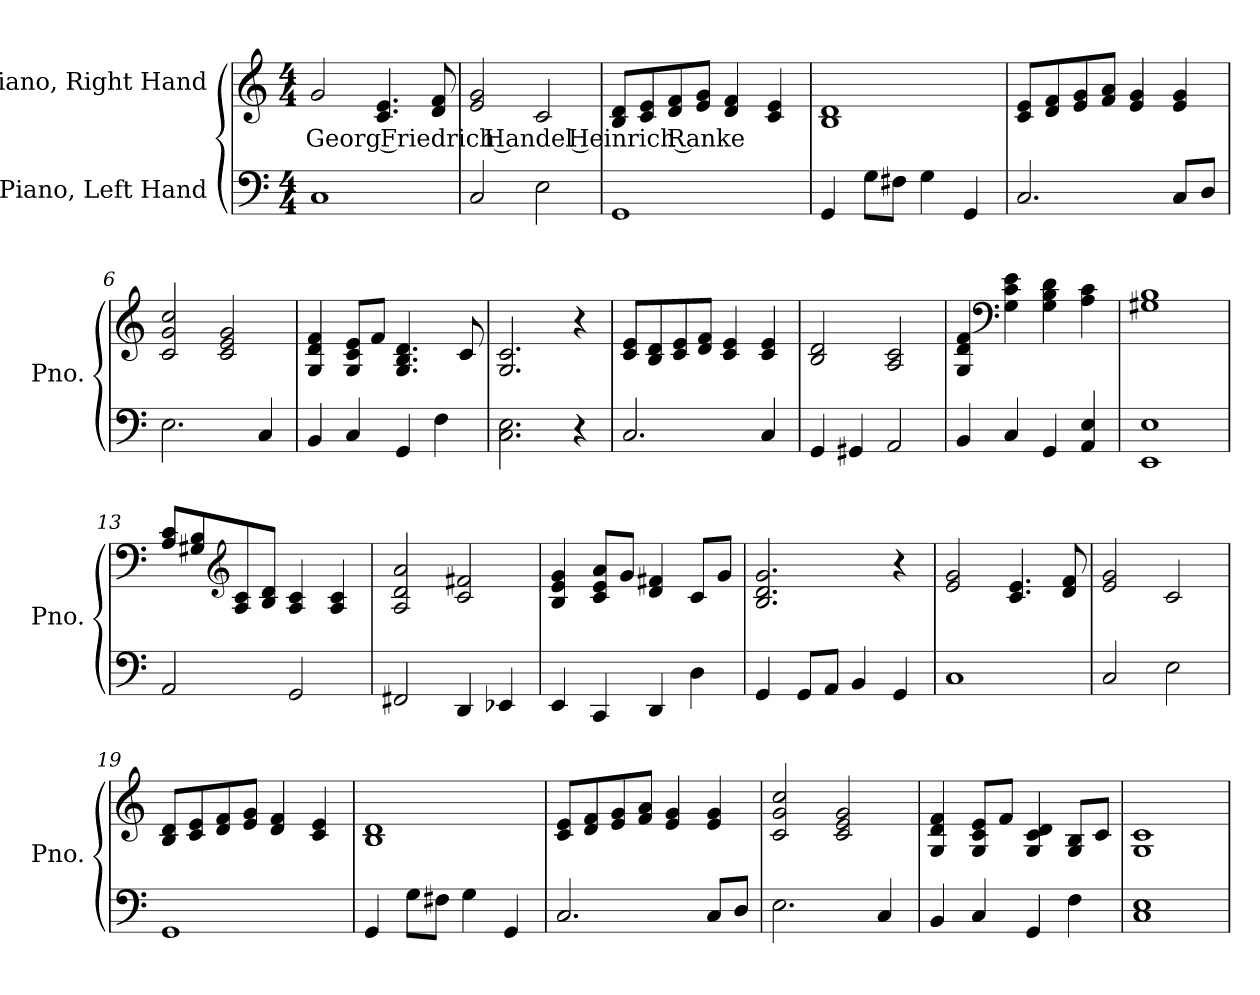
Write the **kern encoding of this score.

**kern	**kern	**text
*part2	*part1	*part1
*staff2	*staff1	*staff1
*I"Piano, Left Hand	*I"Piano, Right Hand	*
*I'Pno.	*I'Pno.	*
*clefF4	*clefG2	*
*k[]	*k[]	*
*M4/4	*M4/4	*
*MM100	*MM100	*
=1	=1	=1
!	!	!LO:LY:b
1C	2g/	Georg Friedrich Handel Heinrich Ranke
.	4.c/ 4.e/	.
.	8d/ 8f/	.
=2	=2	=2
2C/	2e/ 2g/	.
2E\	2c/	.
=3	=3	=3
1GG	8B/ 8d/L	.
.	8c/ 8e/	.
.	8d/ 8f/	.
.	8e/ 8g/J	.
.	4d/ 4f/	.
.	4c/ 4e/	.
!!LO:LB:g=z
=4	=4	=4
4GG/	1B 1d	.
8G\L	.	.
8F#X\J	.	.
4G\	.	.
4GG/	.	.
=5	=5	=5
2.C/	8c/ 8e/L	.
.	8d/ 8f/	.
.	8e/ 8g/	.
.	8f/ 8a/J	.
.	4e/ 4g/	.
8C/L	4e/ 4g/	.
8D/J	.	.
=6	=6	=6
2.E\	2c/ 2g/ 2cc/	.
.	2c/ 2e/ 2g/	.
4C/	.	.
=7	=7	=7
4BB/	4G/ 4d/ 4f/	.
4C/	8G/ 8c/ 8e/L	.
.	8f/J	.
4GG/	4.G/ 4.B/ 4.d/	.
4F\	.	.
.	8c/	.
=8	=8	=8
2.C\ 2.E\	2.G/ 2.c/	.
4r	4r	.
=9	=9	=9
2.C/	8c/ 8e/L	.
.	8B/ 8d/	.
.	8c/ 8e/	.
.	8d/ 8f/J	.
.	4c/ 4e/	.
4C/	4c/ 4e/	.
=10	=10	=10
4GG/	2B/ 2d/	.
4GG#X/	.	.
2AA/	2A/ 2c/	.
!!LO:LB:g=z
=11	=11	=11
4BB/	4G/ 4d/ 4f/	.
*	*clefF4	*
4C/	4G\ 4c\ 4e\	.
4GG/	4G\ 4B\ 4d\	.
4AA/ 4E/	4A\ 4c\	.
=12	=12	=12
1EE 1E	1G#X 1B	.
=13	=13	=13
2AA/	8A/ 8c/L	.
.	8G#X/ 8B/	.
*	*clefG2	*
.	8A/ 8c/	.
.	8B/ 8d/J	.
2GG/	4A/ 4c/	.
.	4A/ 4c/	.
=14	=14	=14
2FF#X/	2A/ 2d/ 2a/	.
4DD/	2c/ 2f#X/	.
4EE-X/	.	.
=15	=15	=15
4EE/	4B/ 4e/ 4g/	.
4CC/	8c/ 8e/ 8a/L	.
.	8g/J	.
4DD/	4d/ 4f#X/	.
4D\	8c/L	.
.	8g/J	.
=16	=16	=16
4GG/	2.B/ 2.d/ 2.g/	.
8GG/L	.	.
8AA/J	.	.
4BB/	.	.
4GG/	4r	.
!!LO:LB:g=z
=17	=17	=17
1C	2e/ 2g/	.
.	4.c/ 4.e/	.
.	8d/ 8f/	.
=18	=18	=18
2C/	2e/ 2g/	.
2E\	2c/	.
=19	=19	=19
1GG	8B/ 8d/L	.
.	8c/ 8e/	.
.	8d/ 8f/	.
.	8e/ 8g/J	.
.	4d/ 4f/	.
.	4c/ 4e/	.
=20	=20	=20
4GG/	1B 1d	.
8G\L	.	.
8F#X\J	.	.
4G\	.	.
4GG/	.	.
=21	=21	=21
2.C/	8c/ 8e/L	.
.	8d/ 8f/	.
.	8e/ 8g/	.
.	8f/ 8a/J	.
.	4e/ 4g/	.
8C/L	4e/ 4g/	.
8D/J	.	.
=22	=22	=22
2.E\	2c/ 2g/ 2cc/	.
.	2c/ 2e/ 2g/	.
4C/	.	.
=23	=23	=23
4BB/	4G/ 4d/ 4f/	.
4C/	8G/ 8c/ 8e/L	.
.	8f/J	.
4GG/	4G/ 4c/ 4d/	.
4F\	8G/ 8B/L	.
.	8c/J	.
!!LO:LB:g=z
=24	=24	=24
1C 1E	1G 1c	.
=	=	=
*-	*-	*-
